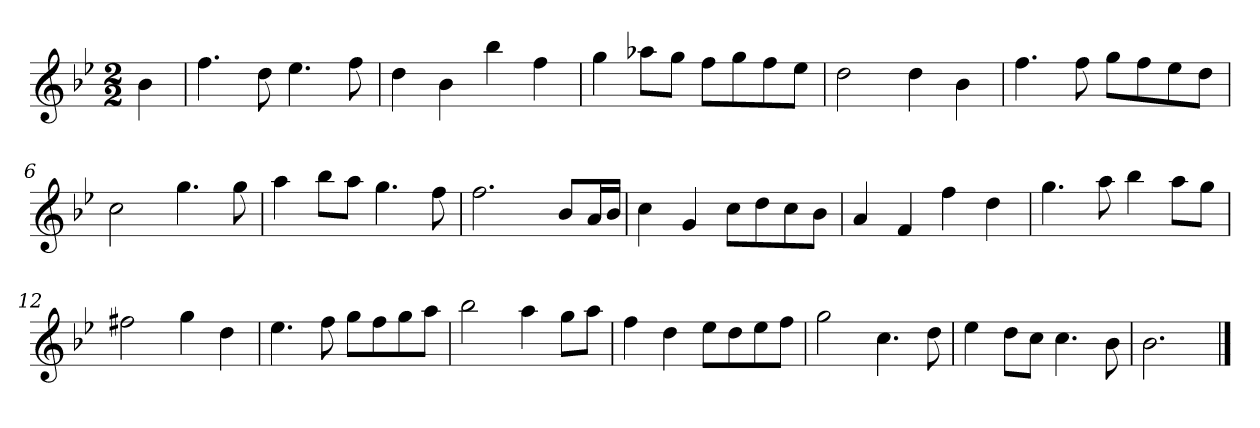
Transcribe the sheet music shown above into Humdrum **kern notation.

**kern
*part1
*staff1
*k[b-e-]
*M2/2
*MM120
=
4b-
=1
4.ff
8dd
4.ee-
8ff
=2
4dd
4b-
4bb-
4ff
=3
4gg
8aa-XL
8ggJ
8ffL
8gg
8ff
8ee-J
=4
2dd
4dd
4b-
=5
4.ff
8ff
8ggL
8ff
8ee-
8ddJ
=6
2cc
4.gg
8gg
=7
4aa
8bb-L
8aaJ
4.gg
8ff
=8
2.ff
8b-L
16aL
16b-JJ
=9
4cc
4g
8ccL
8dd
8cc
8b-J
=10
4a
4f
4ff
4dd
=11
4.gg
8aa
4bb-
8aaL
8ggJ
=12
2ff#X
4gg
4dd
=13
4.ee-
8ff
8ggL
8ff
8gg
8aaJ
=14
2bb-
4aa
8ggL
8aaJ
=15
4ff
4dd
8ee-L
8dd
8ee-
8ffJ
=16
2gg
4.cc
8dd
=17
4ee-
8ddL
8ccJ
4.cc
8b-
=18
2.b-
==
*-
